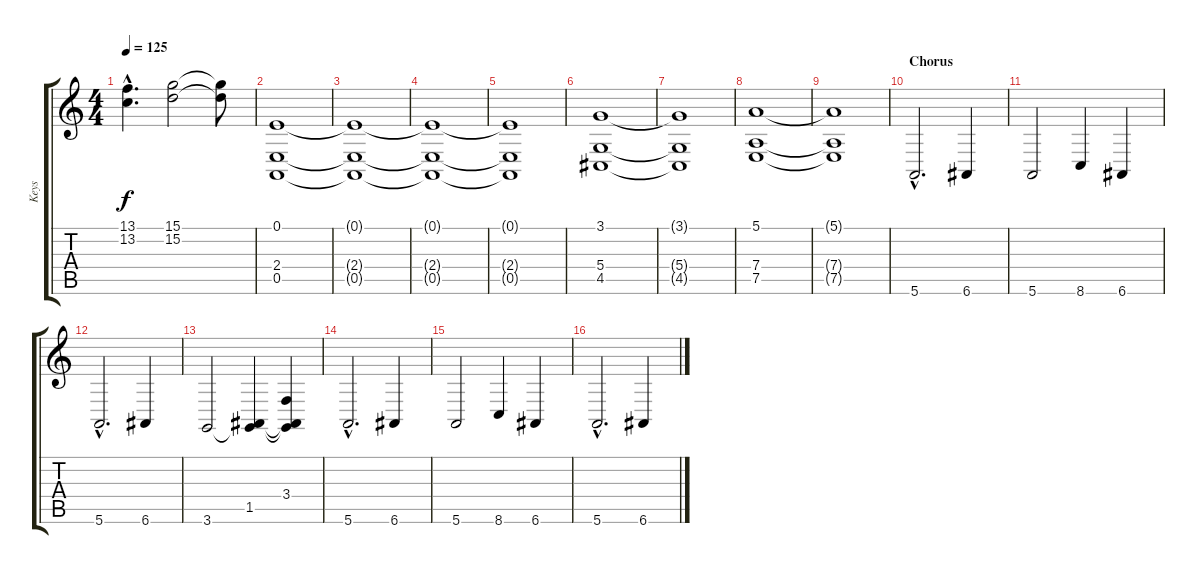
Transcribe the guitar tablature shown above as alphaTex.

\track ("Keys" "Keys") {instrument stringensemble1}
\staff {score tabs}
\tuning (E4 B3 G3 D3 A2 E2) {hide}
\ts (4 4)
\tempo 125
\clef g2
\ks c
(13.1{hac} 13.2{hac}).4{d dy f} (15.1 15.2).2 (15.1{t} 15.2{t}).8 |
(0.1 2.4 0.5).1{volume 10 instrument stringensemble1} |
(0.1{t} 2.4{t} 0.5{t}).1 |
(0.1{t} 2.4{t} 0.5{t}).1 |
(0.1{t} 2.4{t} 0.5{t}).1 |
(3.1 5.4 4.5).1 |
(3.1{t} 5.4{t} 4.5{t}).1 |
(5.1 7.4 7.5).1 |
(5.1{t} 7.4{t} 7.5{t}).1 |
\section ("" "Chorus")
5.6{hac}.2{d} 6.6.4 |
5.6.2 8.6.4 6.6.4 |
5.6{hac}.2{d} 6.6.4 |
3.6.2 (1.5 3.6{t}).4 (3.4 1.5{t} 3.6{t}).4 |
5.6{hac}.2{d} 6.6.4 |
5.6.2 8.6.4 6.6.4 |
5.6{hac}.2{d} 6.6.4
